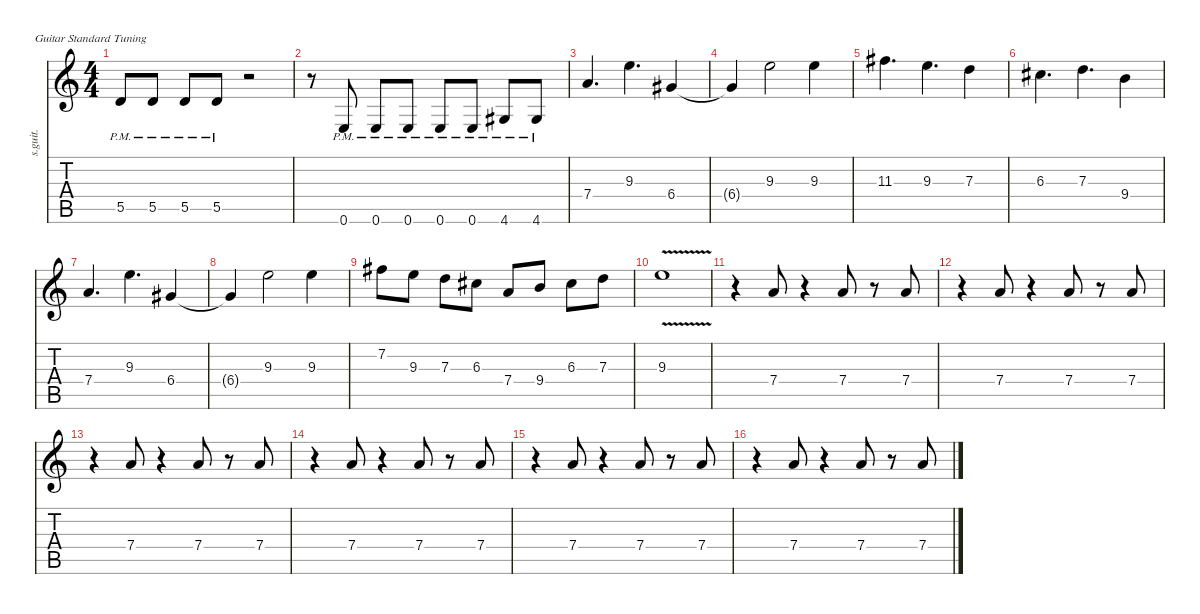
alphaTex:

\defaultSystemsLayout 4
\hideDynamics
\bracketExtendMode nobrackets
\track ("" "s.guit.") {instrument distortionguitar}
\staff {score tabs}
\tuning (E4 B3 G3 D3 A2 E2)
\ts (4 4)
\tempo (190 hide)
\clef g2
\ks c
5.5{pm}.8{dy f} 5.5{pm}.8 5.5{pm}.8 5.5{pm}.8 r.2 |
r.8 0.6{pm}.8 0.6{pm}.8 0.6{pm}.8 0.6{pm}.8 0.6{pm}.8 4.6{pm acc #}.8 4.6{pm acc #}.8 |
7.4.4{d} 9.3.4{d} 6.4{acc #}.4 |
6.4{t acc #}.4 9.3.2 9.3.4 |
11.3{acc #}.4{d} 9.3.4{d} 7.3.4 |
6.3{acc #}.4{d} 7.3.4{d} 9.4.4 |
7.4.4{d} 9.3.4{d} 6.4{acc #}.4 |
6.4{t acc #}.4 9.3.2 9.3.4 |
7.2{acc #}.8 9.3.8 7.3.8 6.3{acc #}.8 7.4.8 9.4.8 6.3{acc #}.8 7.3.8 |
9.3{v}.1 |
r.4 7.4.8 r.4 7.4.8 r.8 7.4.8 |
r.4 7.4.8 r.4 7.4.8 r.8 7.4.8 |
r.4 7.4.8 r.4 7.4.8 r.8 7.4.8 |
r.4 7.4.8 r.4 7.4.8 r.8 7.4.8 |
r.4 7.4.8 r.4 7.4.8 r.8 7.4.8 |
r.4 7.4.8 r.4 7.4.8 r.8 7.4.8
